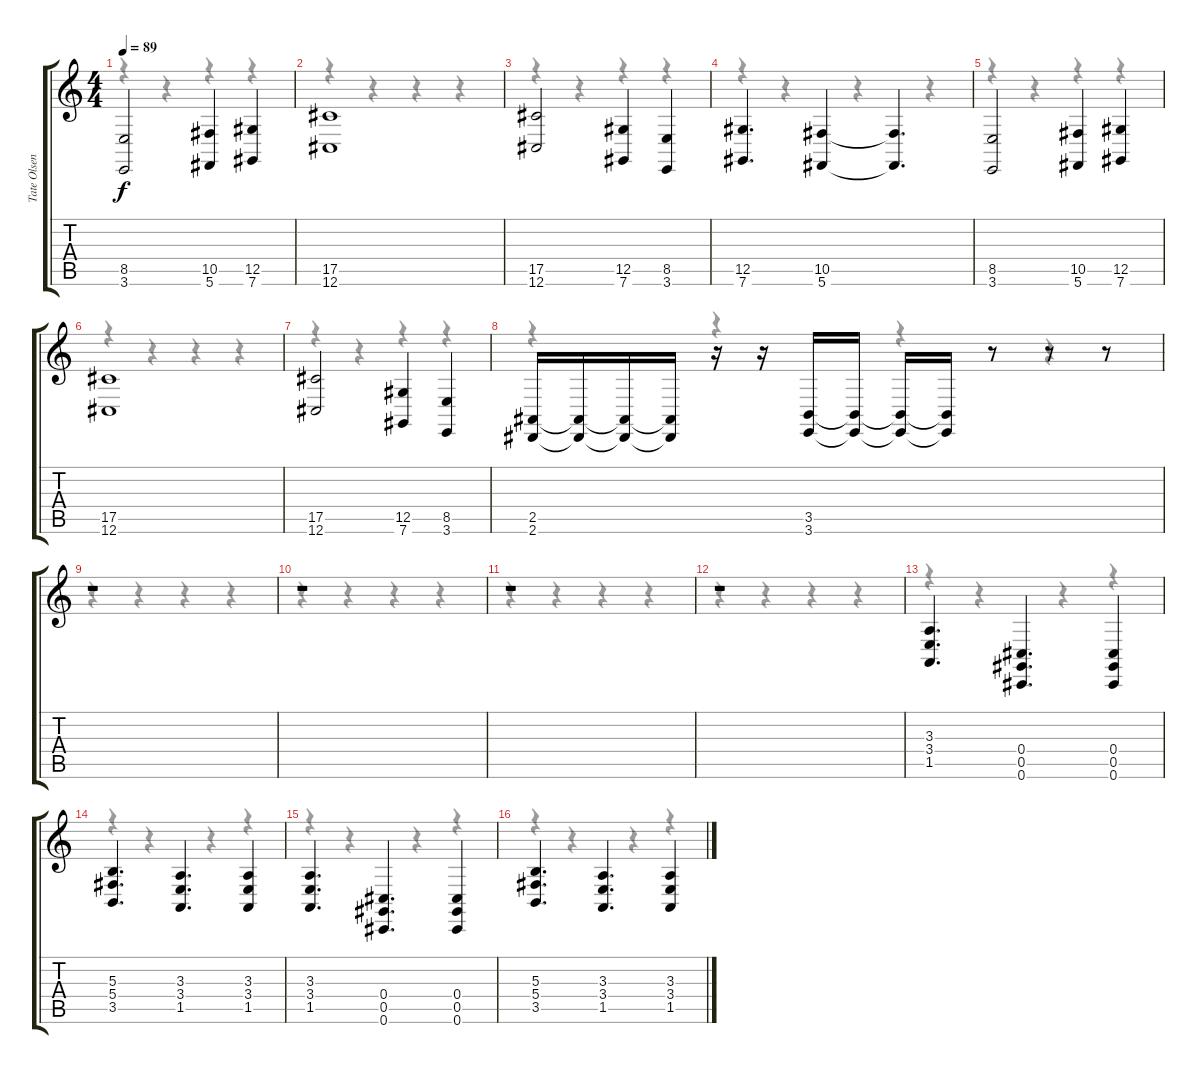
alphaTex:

\track ("Tate Olsen" "Tate Olsen") {instrument cello}
\staff {score tabs}
\tuning (Eb4 Bb3 Gb3 Db3 Ab2 Db2) {hide}
\voice
\ts (4 4)
\tempo 89
\clef g2
\ks c
(8.5 3.6).2{dy f} (10.5 5.6).4 (12.5 7.6).4 |
(17.5 12.6).1 |
(17.5 12.6).2 (12.5 7.6).4 (8.5 3.6).4 |
(12.5 7.6).4{d} (10.5 5.6).4 (10.5{t} 5.6{t}).4{d} |
(8.5 3.6).2 (10.5 5.6).4 (12.5 7.6).4 |
(17.5 12.6).1 |
(17.5 12.6).2 (12.5 7.6).4 (8.5 3.6).4 |
(2.5 2.6).16 (2.5{t} 2.6{t}).16 (2.5{t} 2.6{t}).16 (2.5{t} 2.6{t}).16 r.16 r.16 (3.5 3.6).16 (3.5{t} 3.6{t}).16 (3.5{t} 3.6{t}).16 (3.5{t} 3.6{t}).16 r.8 r.8 r.8 |
r.1 |
r.1 |
r.1 |
r.1 |
(3.3 3.4 1.5).4{d} (0.4 0.5 0.6).4{d} (0.4 0.5 0.6).4 |
(5.3 5.4 3.5).4{d} (3.3 3.4 1.5).4{d} (3.3 3.4 1.5).4 |
(3.3 3.4 1.5).4{d} (0.4 0.5 0.6).4{d} (0.4 0.5 0.6).4 |
(5.3 5.4 3.5).4{d} (3.3 3.4 1.5).4{d} (3.3 3.4 1.5).4
\voice
\clef g2
\ottava regular
\simile none
\ks c
r.4{dy f} r.4 r.4 r.4 |
r.4 r.4 r.4 r.4 |
r.4 r.4 r.4 r.4 |
r.4 r.4 r.4 r.4 |
r.4 r.4 r.4 r.4 |
r.4 r.4 r.4 r.4 |
r.4 r.4 r.4 r.4 |
r.4 r.4 r.4 r.4 |
r.4 r.4 r.4 r.4 |
r.4 r.4 r.4 r.4 |
r.4 r.4 r.4 r.4 |
r.4 r.4 r.4 r.4 |
r.4 r.4 r.4 r.4 |
r.4 r.4 r.4 r.4 |
r.4 r.4 r.4 r.4 |
r.4 r.4 r.4 r.4
